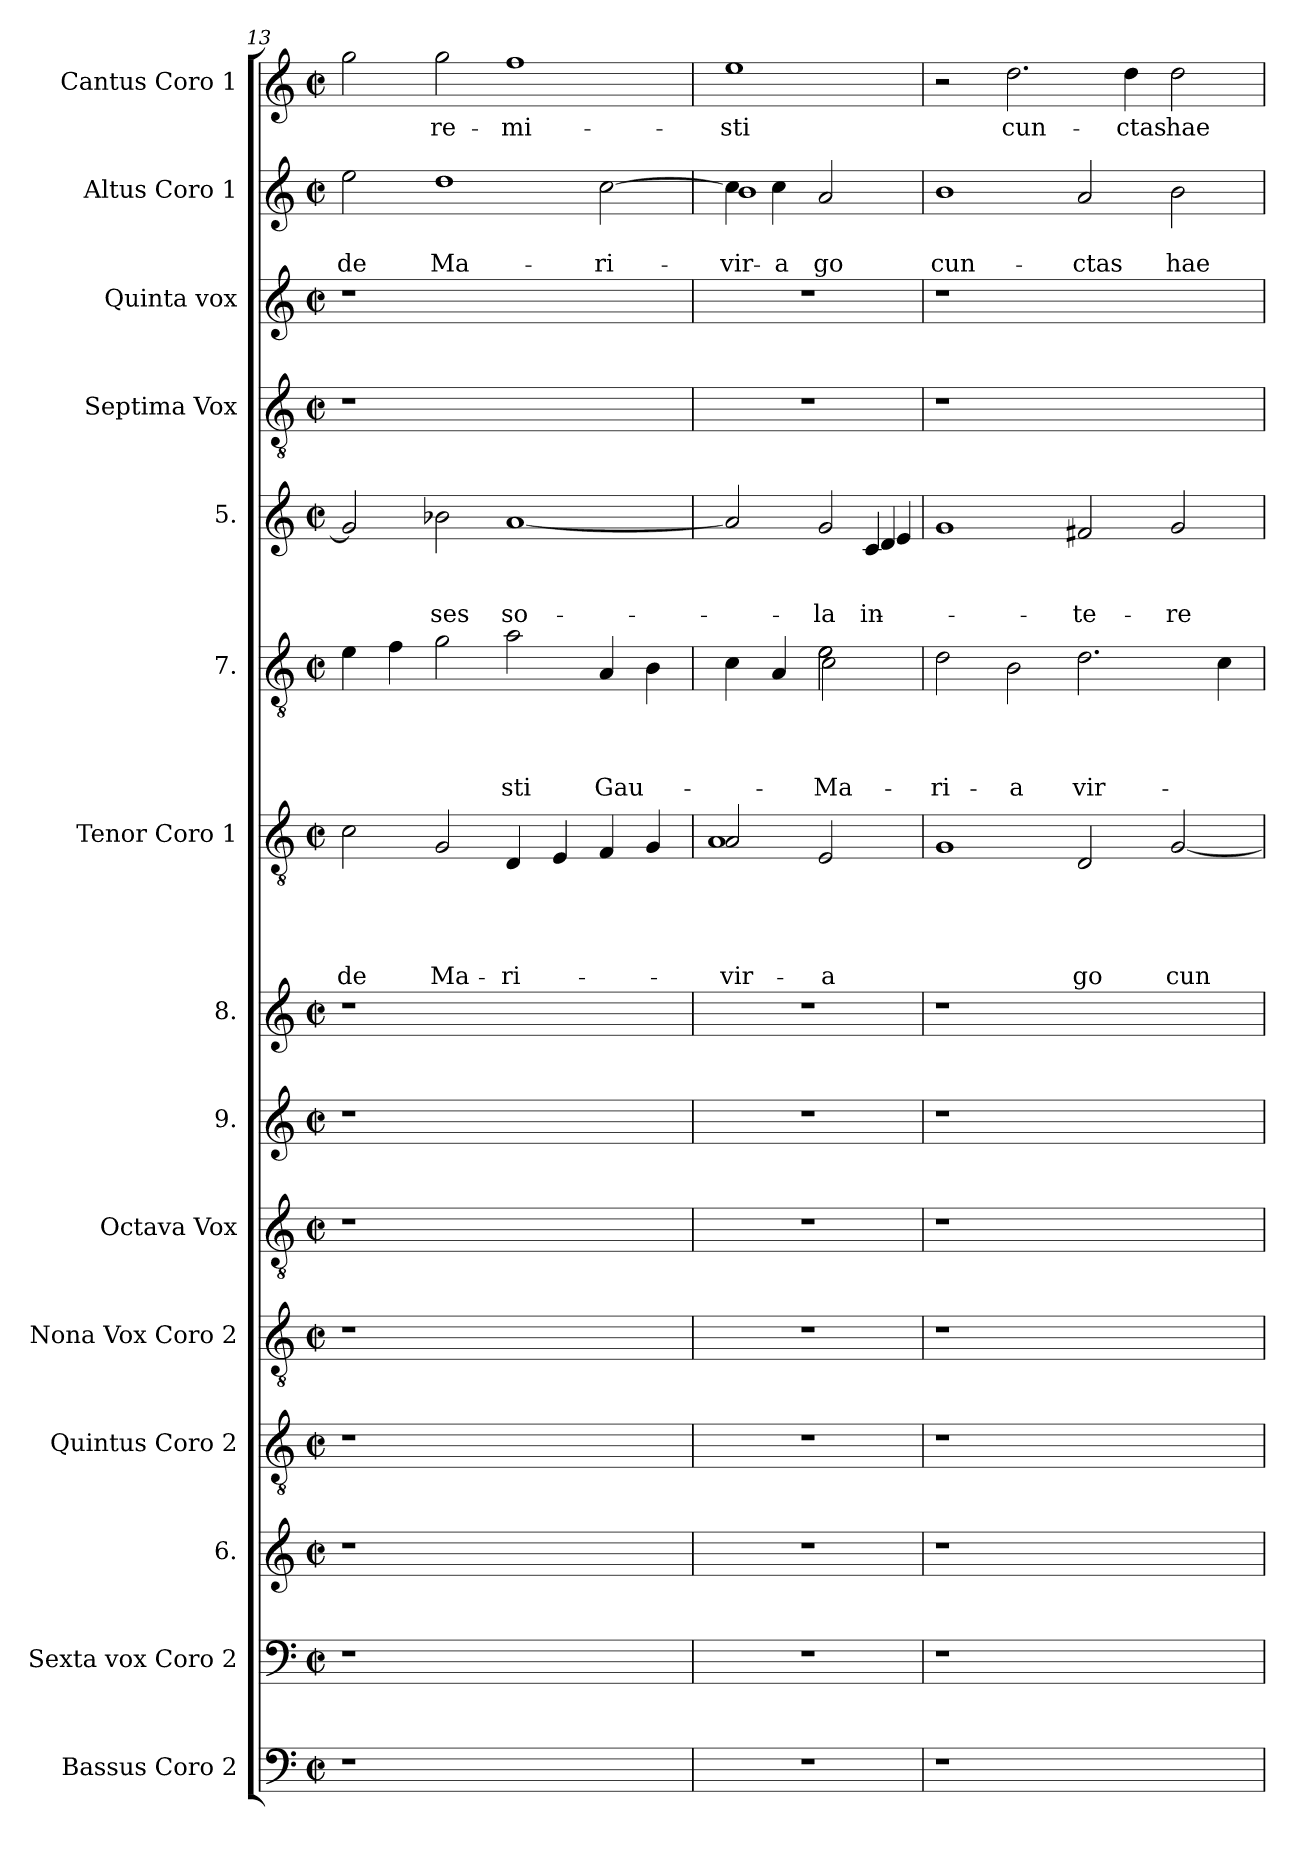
**kern	**kern	**kern	**kern	**kern	**kern	**kern	**kern	**kern	**text	**text	**text	**text	**text	**kern	**text	**text	**text	**text	**kern	**text	**text	**text	**kern	**kern	**kern	**text	**text	**kern	**text
*part15	*part14	*part13	*part12	*part11	*part10	*part9	*part8	*part7	*part7	*part7	*part7	*part7	*part7	*part6	*part6	*part6	*part6	*part6	*part5	*part5	*part5	*part5	*part4	*part3	*part2	*part2	*part2	*part1	*part1
*staff15	*staff14	*staff13	*staff12	*staff11	*staff10	*staff9	*staff8	*staff7	*staff7	*staff7	*staff7	*staff7	*staff7	*staff6	*staff6	*staff6	*staff6	*staff6	*staff5	*staff5	*staff5	*staff5	*staff4	*staff3	*staff2	*staff2	*staff2	*staff1	*staff1
*I"Bassus Coro 2	*I"Sexta vox Coro 2	*I"6.	*I"Quintus Coro 2	*I"Nona Vox Coro 2	*I"Octava Vox	*I"9.	*I"8.	*I"Tenor Coro 1	*	*	*	*	*	*I"7.	*	*	*	*	*I"5.	*	*	*	*I"Septima Vox	*I"Quinta vox	*I"Altus Coro 1	*	*	*I"Cantus Coro 1	*
*	*	*	*	*	*	*	*	*I'T	*	*	*	*	*	*	*	*	*	*	*	*	*	*	*	*	*I'A	*	*	*I'C	*
*clefF4	*clefF4	*clefG2	*clefGv2	*clefGv2	*clefGv2	*clefG2	*clefG2	*clefGv2	*	*	*	*	*	*clefGv2	*	*	*	*	*clefG2	*	*	*	*clefGv2	*clefG2	*clefG2	*	*	*clefG2	*
*k[]	*k[]	*k[]	*k[]	*k[]	*k[]	*k[]	*k[]	*k[]	*	*	*	*	*	*k[]	*	*	*	*	*k[]	*	*	*	*k[]	*k[]	*k[]	*	*	*k[]	*
*C:	*C:	*C:	*C:	*C:	*C:	*C:	*C:	*C:	*	*	*	*	*	*C:	*	*	*	*	*C:	*	*	*	*C:	*C:	*C:	*	*	*C:	*
*M2/2	*M2/2	*M2/2	*M2/2	*M2/2	*M2/2	*M2/2	*M2/2	*M2/2	*	*	*	*	*	*M2/2	*	*	*	*	*M2/2	*	*	*	*M2/2	*M2/2	*M2/2	*	*	*M2/2	*
*met(c|)	*met(c|)	*met(c|)	*met(c|)	*met(c|)	*met(c|)	*met(c|)	*met(c|)	*met(c|)	*	*	*	*	*	*met(c|)	*	*	*	*	*met(c|)	*	*	*	*met(c|)	*met(c|)	*met(c|)	*	*	*met(c|)	*
=13	=13	=13	=13	=13	=13	=13	=13	=13	=13	=13	=13	=13	=13	=13	=13	=13	=13	=13	=13	=13	=13	=13	=13	=13	=13	=13	=13	=13	=13
!	!	!	!	!	!	!	!	!	!	!	!	!	!LO:LY:b	!	!	!	!	!	!	!	!	!	!	!	!	!	!LO:LY:b	!	!
1r	1r	1r	1r	1r	1r	1r	1r	2c\	.	.	.	.	-de	4e\	.	.	.	.	2g/]	.	.	.	1r	1r	2ee\	.	-de	2gg\	.
.	.	.	.	.	.	.	.	.	.	.	.	.	.	4f\	.	.	.	.	.	.	.	.	.	.	.	.	.	.	.
!	!	!	!	!	!	!	!	!	!	!	!	!	!LO:LY:b	!	!	!	!	!	!	!	!	!LO:LY:b	!	!	!	!	!LO:LY:b	!	!LO:LY:b
.	.	.	.	.	.	.	.	2G/	.	.	.	.	Ma-	2g\	.	.	.	.	2b-X\	.	.	-ses	.	.	1dd	.	Ma-	2gg\	-re-
!	!	!	!	!	!	!	!	!	!	!	!	!	!LO:LY:b	!	!	!	!	!LO:LY:b	!	!	!	!LO:LY:b	!	!	!	!	!	!	!LO:LY:b
1ryy	1ryy	1ryy	1ryy	1ryy	1ryy	1ryy	1ryy	4D/	.	.	.	.	-ri-	2a\	.	.	.	-sti	[<1a	.	.	so-	1ryy	1ryy	.	.	.	1ff	-mi-
.	.	.	.	.	.	.	.	4E/	.	.	.	.	.	.	.	.	.	.	.	.	.	.	.	.	.	.	.	.	.
!	!	!	!	!	!	!	!	!	!	!	!	!	!	!	!	!	!	!LO:LY:b	!	!	!	!	!	!	!	!	!LO:LY:b	!	!
.	.	.	.	.	.	.	.	4F/	.	.	.	.	.	4A/	.	.	.	Gau-	.	.	.	.	.	.	[>2cc\	.	-ri-	.	.
.	.	.	.	.	.	.	.	4G/	.	.	.	.	.	4B\	.	.	.	.	.	.	.	.	.	.	.	.	.	.	.
=14	=14	=14	=14	=14	=14	=14	=14	=14	=14	=14	=14	=14	=14	=14	=14	=14	=14	=14	=14	=14	=14	=14	=14	=14	=14	=14	=14	=14	=14
*	*	*	*	*	*	*	*	*^	*	*	*	*	*	*	*	*	*	*	*	*	*	*	*	*	*	*	*	*	*
!	!	!	!	!	!	!	!	!	!	!	!	!	!	!LO:LY:b	!	!	!	!	!	!	!	!	!	!	!	!	!	!LO:LY:b	!	!LO:LY:b
*	*	*	*	*	*	*	*	*	*	*	*	*	*	*	*^	*	*	*	*	*^	*	*	*	*	*	*^	*	*	*	*
*	*	*	*	*	*	*	*	*	*	*	*	*	*	*	*	*^	*	*	*	*	*	*^	*	*	*	*	*	*	*	*	*	*	*
*	*	*	*	*	*	*	*	*	*	*	*	*	*	*	*	*	*	*	*	*	*	*	*	*^	*	*	*	*	*	*	*	*	*	*	*
1r	1r	1r	1r	1r	1r	1r	1r	2A/	1A	.	.	.	.	vir-	4c\	2ryy	2ryy	.	.	.	.	2a/]	2.ryy	2.ryy	2.ryy	.	.	.	1r	1r	4cc\]	1b	.	vir-	1ee	-sti
!	!	!	!	!	!	!	!	!	!	!	!	!	!	!	!	!	!	!	!	!	!	!	!	!	!	!	!	!	!	!	!	!	!	!LO:LY:b	!	!
.	.	.	.	.	.	.	.	.	.	.	.	.	.	.	4A/	.	.	.	.	.	.	.	.	.	.	.	.	.	.	.	4cc\	.	.	-a	.	.
!	!	!	!	!	!	!	!	!	!	!	!	!	!	!LO:LY:b	!	!	!	!	!	!	!LO:LY:b	!	!	!	!	!	!	!	!	!	!	!	!	!	!	!
!	!	!	!	!	!	!	!	!	!	!	!	!	!	!	!	!	!	!	!	!	!LO:LY:b	!	!	!	!	!	!	!LO:LY:b	!	!	!	!	!	!LO:LY:b	!	!
.	.	.	.	.	.	.	.	2E/	.	.	.	.	.	-a	2e\	2e\	2c\	.	.	.	Ma-	2g/	.	.	.	.	.	-la-	.	.	2a/	.	.	go	.	.
!	!	!	!	!	!	!	!	!	!	!	!	!	!	!	!	!	!	!	!	!	!	!	!	!	!	!	!	!LO:LY:b	!	!	!	!	!	!	!	!
.	.	.	.	.	.	.	.	.	.	.	.	.	.	.	.	.	.	.	.	.	.	.	4c/	4d/	4e/	.	.	-in-	.	.	.	.	.	.	.	.
*	*	*	*	*	*	*	*	*v	*v	*	*	*	*	*	*	*	*	*	*	*	*	*	*	*	*	*	*	*	*	*	*v	*v	*	*	*	*
*	*	*	*	*	*	*	*	*	*	*	*	*	*	*v	*v	*v	*	*	*	*	*	*	*	*	*	*	*	*	*	*	*	*	*	*
=15	=15	=15	=15	=15	=15	=15	=15	=15	=15	=15	=15	=15	=15	=15	=15	=15	=15	=15	=15	=15	=15	=15	=15	=15	=15	=15	=15	=15	=15	=15	=15	=15
!	!	!	!	!	!	!	!	!	!	!	!	!	!	!	!	!	!	!LO:LY:b	!	!	!	!	!	!	!	!	!	!	!	!LO:LY:b	!	!
*	*	*	*	*	*	*	*	*	*	*	*	*	*	*	*	*	*	*	*v	*v	*v	*v	*	*	*	*	*	*	*	*	*	*
1r	1r	1r	1r	1r	1r	1r	1r	1G	.	.	.	.	.	2d\	.	.	.	-ri-	1g	.	.	.	1r	1r	1b	.	-cun-	2r	.
!	!	!	!	!	!	!	!	!	!	!	!	!	!	!	!	!	!	!LO:LY:b	!	!	!	!	!	!	!	!	!	!	!LO:LY:b
.	.	.	.	.	.	.	.	.	.	.	.	.	.	2B\	.	.	.	-a	.	.	.	.	.	.	.	.	.	2.dd\	cun-
!	!	!	!	!	!	!	!	!	!	!	!	!	!LO:LY:b	!	!	!	!	!LO:LY:b	!	!	!	!LO:LY:b	!	!	!	!	!LO:LY:b	!	!
1ryy	1ryy	1ryy	1ryy	1ryy	1ryy	1ryy	1ryy	2D/	.	.	.	.	-go	2.d\	.	.	.	vir-	2f#X/	.	.	-te-	1ryy	1ryy	2a/	.	-ctas	.	.
!	!	!	!	!	!	!	!	!	!	!	!	!	!	!	!	!	!	!	!	!	!	!	!	!	!	!	!	!	!LO:LY:b
.	.	.	.	.	.	.	.	.	.	.	.	.	.	.	.	.	.	.	.	.	.	.	.	.	.	.	.	4dd\	-ctas
!	!	!	!	!	!	!	!	!	!	!	!	!	!LO:LY:b	!	!	!	!	!	!	!	!	!LO:LY:b	!	!	!	!	!LO:LY:b	!	!LO:LY:b
.	.	.	.	.	.	.	.	[<2G/	.	.	.	.	cun-	.	.	.	.	.	2g/	.	.	-re-	.	.	2b\	.	hae-	2dd\	hae-
.	.	.	.	.	.	.	.	.	.	.	.	.	.	4c\	.	.	.	.	.	.	.	.	.	.	.	.	.	.	.
=	=	=	=	=	=	=	=	=	=	=	=	=	=	=	=	=	=	=	=	=	=	=	=	=	=	=	=	=	=
*-	*-	*-	*-	*-	*-	*-	*-	*-	*-	*-	*-	*-	*-	*-	*-	*-	*-	*-	*-	*-	*-	*-	*-	*-	*-	*-	*-	*-	*-
